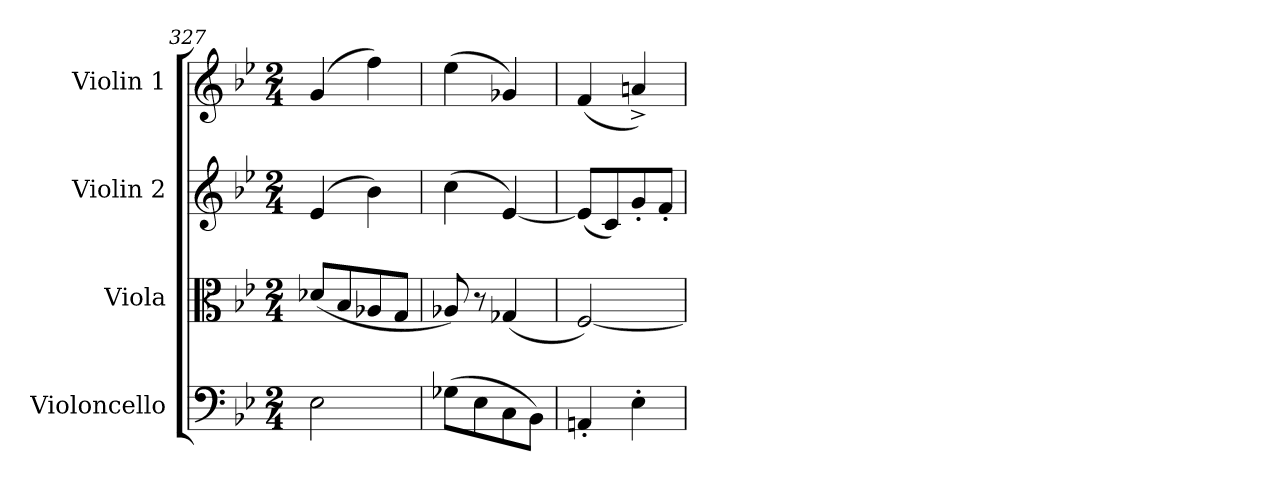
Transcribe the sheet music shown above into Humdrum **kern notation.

**kern	**kern	**kern	**kern
*part4	*part3	*part2	*part1
*staff4	*staff3	*staff2	*staff1
*I"Violoncello	*I"Viola	*I"Violin 2	*I"Violin 1
*I'Vc	*I'Vla	*I'Vln	*I'Vln
*clefF4	*clefC3	*clefG2	*clefG2
*k[b-e-]	*k[b-e-]	*k[b-e-]	*k[b-e-]
*M2/4	*M2/4	*M2/4	*M2/4
=327	=327	=327	=327
2E-\	(8d-X/L	(4e-/	(4g/
.	8B-/	.	.
.	8A-X/	4b-\)	4ff\)
.	8G/J	.	.
=328	=328	=328	=328
(8G-X\L	8A-X/)	(4cc\	(4ee-\
8E-\	8r	.	.
8C\	(4G-X/	[4e-/)	4g-X/)
8BB-\J)	.	.	.
=329	=329	=329	=329
4AAn'/	[2F/)	(8e-/L]	(4f/
.	.	8c/)	.
4E-'\	.	8g'/	4an^/)
.	.	8f'/J	.
=	=	=	=
*-	*-	*-	*-
